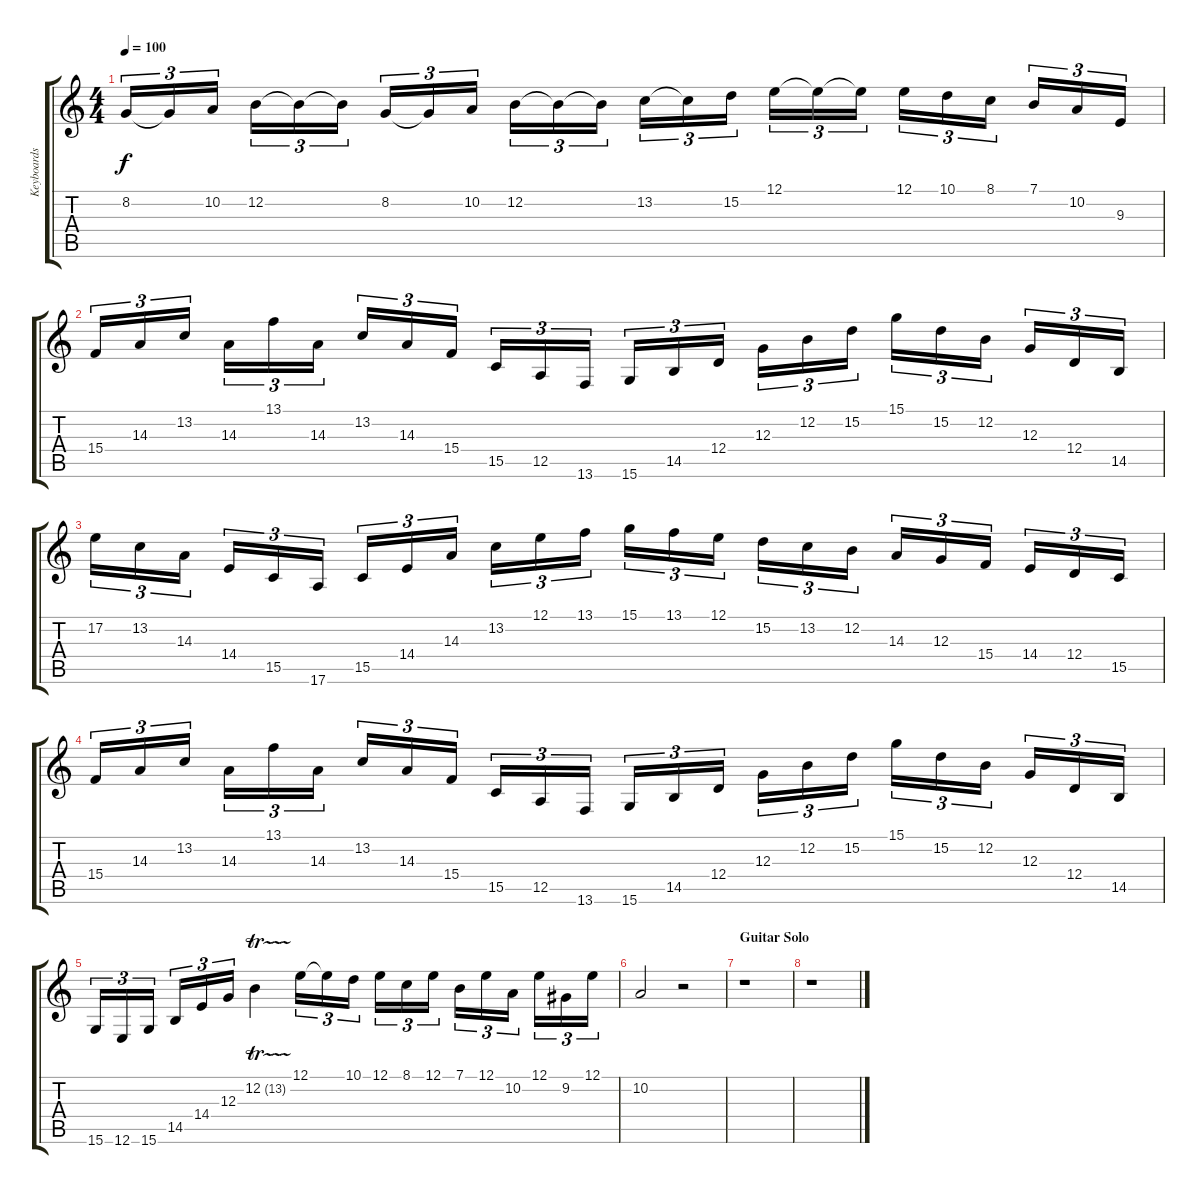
\track ("Keyboards" "Keyboards") {instrument harpsichord}
\staff {score tabs}
\tuning (E4 B3 G3 D3 A2 E2) {hide}
\ts (4 4)
\tempo 100
\clef g2
\ks c
8.2.16{tu (3 2) dy f} 8.2{t}.16{tu (3 2)} 10.2.16{tu (3 2)} 12.2.16{tu (3 2)} 12.2{t}.16{tu (3 2)} 12.2{t}.16{tu (3 2)} 8.2.16{tu (3 2)} 8.2{t}.16{tu (3 2)} 10.2.16{tu (3 2)} 12.2.16{tu (3 2)} 12.2{t}.16{tu (3 2)} 12.2{t}.16{tu (3 2)} 13.2.16{tu (3 2)} 13.2{t}.16{tu (3 2)} 15.2.16{tu (3 2)} 12.1.16{tu (3 2)} 12.1{t}.16{tu (3 2)} 12.1{t}.16{tu (3 2)} 12.1.16{tu (3 2)} 10.1.16{tu (3 2)} 8.1.16{tu (3 2)} 7.1.16{tu (3 2)} 10.2.16{tu (3 2)} 9.3.16{tu (3 2)} |
15.4.16{tu (3 2)} 14.3.16{tu (3 2)} 13.2.16{tu (3 2)} 14.3.16{tu (3 2)} 13.1.16{tu (3 2)} 14.3.16{tu (3 2)} 13.2.16{tu (3 2)} 14.3.16{tu (3 2)} 15.4.16{tu (3 2)} 15.5.16{tu (3 2)} 12.5.16{tu (3 2)} 13.6.16{tu (3 2)} 15.6.16{tu (3 2)} 14.5.16{tu (3 2)} 12.4.16{tu (3 2)} 12.3.16{tu (3 2)} 12.2.16{tu (3 2)} 15.2.16{tu (3 2)} 15.1.16{tu (3 2)} 15.2.16{tu (3 2)} 12.2.16{tu (3 2)} 12.3.16{tu (3 2)} 12.4.16{tu (3 2)} 14.5.16{tu (3 2)} |
17.2.16{tu (3 2)} 13.2.16{tu (3 2)} 14.3.16{tu (3 2)} 14.4.16{tu (3 2)} 15.5.16{tu (3 2)} 17.6.16{tu (3 2)} 15.5.16{tu (3 2)} 14.4.16{tu (3 2)} 14.3.16{tu (3 2)} 13.2.16{tu (3 2)} 12.1.16{tu (3 2)} 13.1.16{tu (3 2)} 15.1.16{tu (3 2)} 13.1.16{tu (3 2)} 12.1.16{tu (3 2)} 15.2.16{tu (3 2)} 13.2.16{tu (3 2)} 12.2.16{tu (3 2)} 14.3.16{tu (3 2)} 12.3.16{tu (3 2)} 15.4.16{tu (3 2)} 14.4.16{tu (3 2)} 12.4.16{tu (3 2)} 15.5.16{tu (3 2)} |
15.4.16{tu (3 2)} 14.3.16{tu (3 2)} 13.2.16{tu (3 2)} 14.3.16{tu (3 2)} 13.1.16{tu (3 2)} 14.3.16{tu (3 2)} 13.2.16{tu (3 2)} 14.3.16{tu (3 2)} 15.4.16{tu (3 2)} 15.5.16{tu (3 2)} 12.5.16{tu (3 2)} 13.6.16{tu (3 2)} 15.6.16{tu (3 2)} 14.5.16{tu (3 2)} 12.4.16{tu (3 2)} 12.3.16{tu (3 2)} 12.2.16{tu (3 2)} 15.2.16{tu (3 2)} 15.1.16{tu (3 2)} 15.2.16{tu (3 2)} 12.2.16{tu (3 2)} 12.3.16{tu (3 2)} 12.4.16{tu (3 2)} 14.5.16{tu (3 2)} |
15.6.16{tu (3 2)} 12.6.16{tu (3 2)} 15.6.16{tu (3 2)} 14.5.16{tu (3 2)} 14.4.16{tu (3 2)} 12.3.16{tu (3 2)} 12.2{tr (13 32)}.4 12.1.16{tu (3 2)} 12.1{t}.16{tu (3 2)} 10.1.16{tu (3 2)} 12.1.16{tu (3 2)} 8.1.16{tu (3 2)} 12.1.16{tu (3 2)} 7.1.16{tu (3 2)} 12.1.16{tu (3 2)} 10.2.16{tu (3 2)} 12.1.16{tu (3 2)} 9.2.16{tu (3 2)} 12.1.16{tu (3 2)} |
10.2.2 r.2 |
\section ("" "Guitar Solo")
r.1 |
r.1
